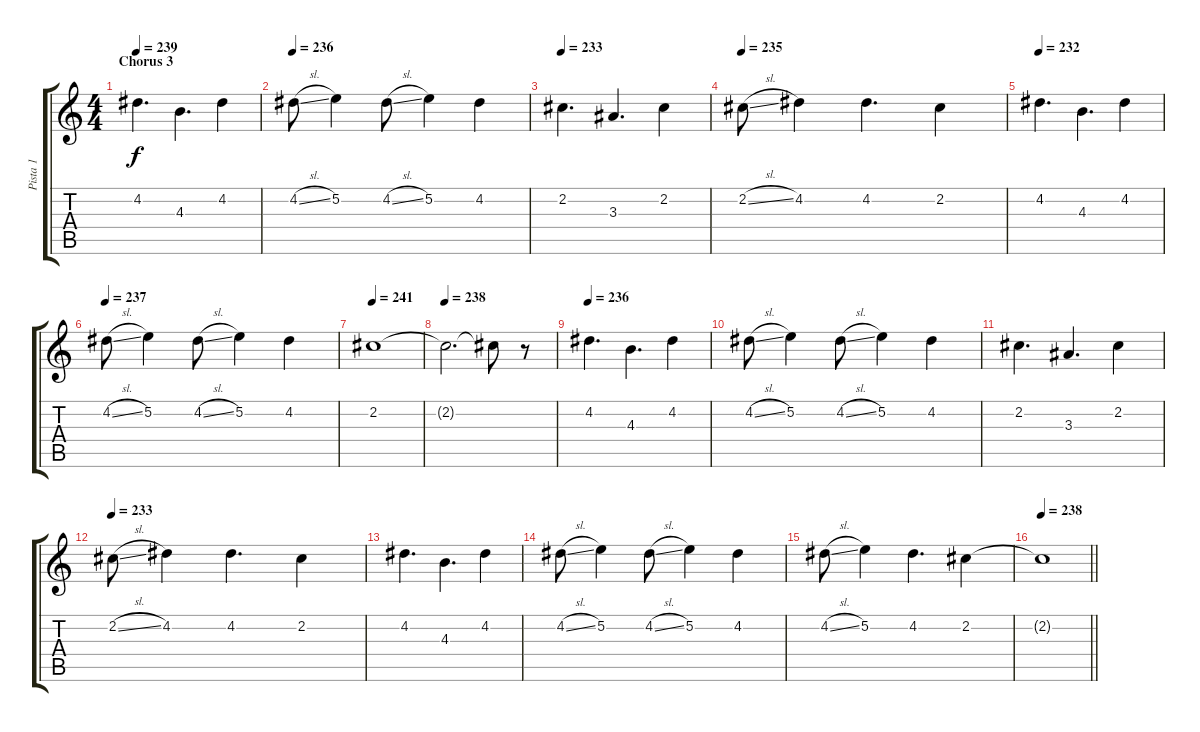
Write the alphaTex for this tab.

\track ("Pista 1" "Pista 1") {instrument overdrivenguitar}
\staff {score tabs}
\tuning (E4 B3 G3 D3 A2 E2) {hide}
\ts (4 4)
\section ("" "Chorus 3")
\tempo 239
\clef g2
\ks c
4.2.4{d dy f} 4.3.4{d} 4.2.4 |
\tempo 236
4.2{sl}.8 5.2.4 4.2{sl}.8 5.2.4 4.2.4 |
\tempo 233
2.2.4{d} 3.3.4{d} 2.2.4 |
\tempo 235
2.2{sl}.8 4.2.4 4.2.4{d} 2.2.4 |
\tempo 232
4.2.4{d} 4.3.4{d} 4.2.4 |
\tempo 237
4.2{sl}.8 5.2.4 4.2{sl}.8 5.2.4 4.2.4 |
\tempo 241
2.2.1 |
\tempo 238
2.2{t}.2{d} 2.2{t}.8 r.8 |
\tempo 236
4.2.4{d} 4.3.4{d} 4.2.4 |
4.2{sl}.8 5.2.4 4.2{sl}.8 5.2.4 4.2.4 |
2.2.4{d} 3.3.4{d} 2.2.4 |
\tempo 233
2.2{sl}.8 4.2.4 4.2.4{d} 2.2.4 |
4.2.4{d} 4.3.4{d} 4.2.4 |
4.2{sl}.8 5.2.4 4.2{sl}.8 5.2.4 4.2.4 |
4.2{sl}.8 5.2.4 4.2.4{d} 2.2.4 |
\tempo 238
\barLineRight lightlight
2.2{t}.1
